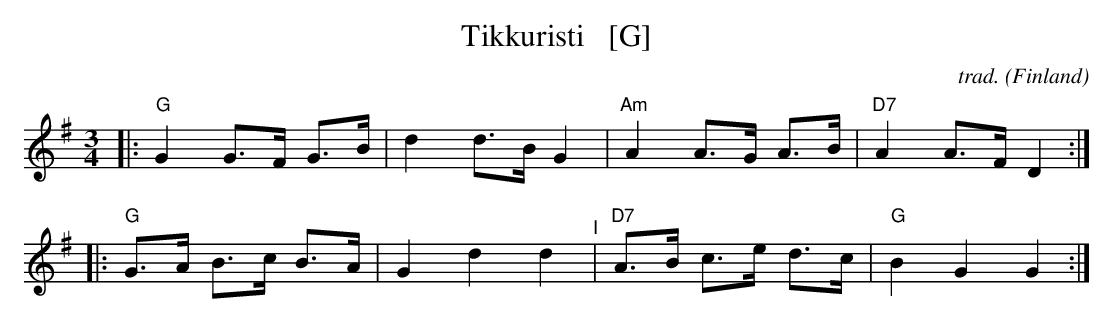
X:1
T: Tikkuristi   [G]
C: trad.
O: Finland
M: 3/4
L: 1/8
K: G
|: "G"G2 G>F G>B | d2 d>B G2 | "Am"A2 A>G A>B | "D7"A2 A>F D2 :|
|: "G"G>A B>c B>A | G2 d2 d2 "^I"| "D7"A>B c>e d>c | "G"B2 G2 G2 :|
